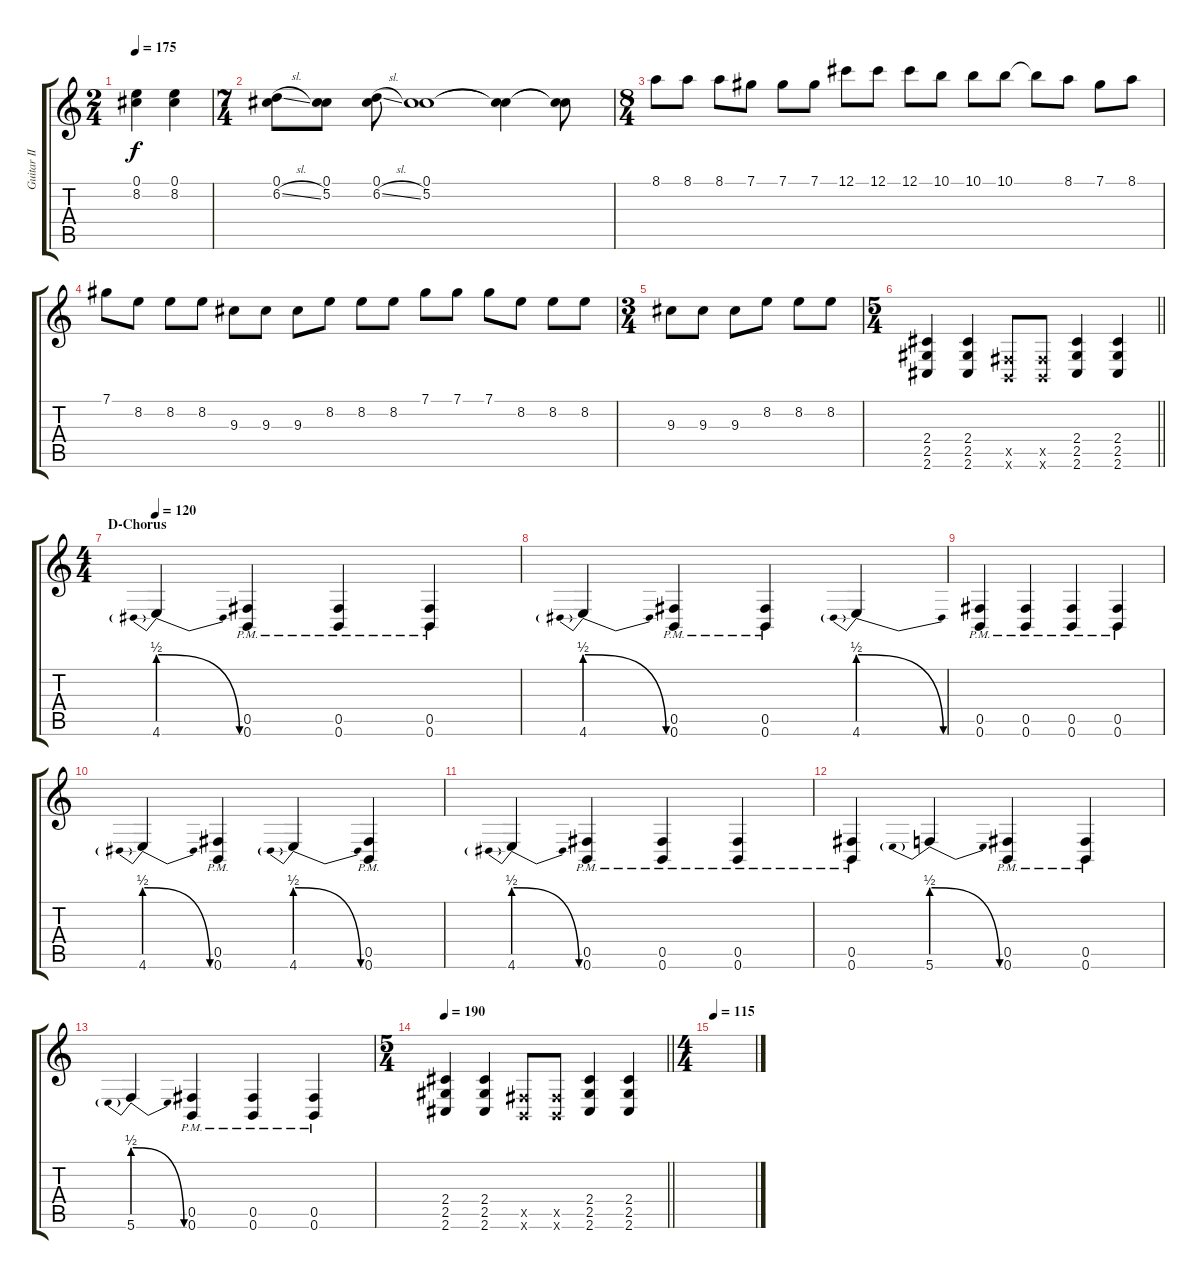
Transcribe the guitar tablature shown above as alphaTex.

\track ("Guitar II" "Guitar II") {instrument overdrivenguitar}
\staff {score tabs}
\tuning (Db4 Ab3 E3 B2 Gb2 B1) {hide}
\ts (2 4)
\tempo 175
\clef g2
\ks c
(0.1 8.2).4{dy f} (0.1 8.2).4 |
\ts (7 4)
(0.1 6.2{sl}).8 (0.1 5.2).8 (0.1 6.2{sl}).8 (0.1 5.2).1 (0.1{t} 5.2{t}).4 (0.1{t} 5.2{t}).8 |
\ts (8 4)
8.1.8 8.1.8 8.1.8 7.1.8 7.1.8 7.1.8 12.1.8 12.1.8 12.1.8 10.1.8 10.1.8 10.1.8 10.1{t}.8 8.1.8 7.1.8 8.1.8 |
7.1.8 8.2.8 8.2.8 8.2.8 9.3.8 9.3.8 9.3.8 8.2.8 8.2.8 8.2.8 7.1.8 7.1.8 7.1.8 8.2.8 8.2.8 8.2.8 |
\ts (3 4)
9.3.8 9.3.8 9.3.8 8.2.8 8.2.8 8.2.8 |
\ts (5 4)
\barLineRight lightlight
(2.4 2.5 2.6).4 (2.4 2.5 2.6).4 (0.5{x} 0.6{x}).8 (0.5{x} 0.6{x}).8 (2.4 2.5 2.6).4 (2.4 2.5 2.6).4 |
\ts (4 4)
\section ("" "D-Chorus")
\tempo 120
4.6{be (prebendrelease 0 2 60 0)}.4 (0.5{pm} 0.6{pm}).4 (0.5{pm} 0.6{pm}).4 (0.5{pm} 0.6{pm}).4 |
4.6{be (prebendrelease 0 2 60 0)}.4 (0.5{pm} 0.6{pm}).4 (0.5{pm} 0.6{pm}).4 4.6{be (prebendrelease 0 2 60 0)}.4 |
(0.5{pm} 0.6{pm}).4 (0.5{pm} 0.6{pm}).4 (0.5{pm} 0.6{pm}).4 (0.5{pm} 0.6{pm}).4 |
4.6{be (prebendrelease 0 2 60 0)}.4 (0.5{pm} 0.6{pm}).4 4.6{be (prebendrelease 0 2 60 0)}.4 (0.5{pm} 0.6{pm}).4 |
4.6{be (prebendrelease 0 2 60 0)}.4 (0.5{pm} 0.6{pm}).4 (0.5{pm} 0.6{pm}).4 (0.5{pm} 0.6{pm}).4 |
(0.5{pm} 0.6{pm}).4 5.6{be (prebendrelease 0 2 60 0)}.4 (0.5{pm} 0.6{pm}).4 (0.5{pm} 0.6{pm}).4 |
5.6{be (prebendrelease 0 2 60 0)}.4 (0.5{pm} 0.6{pm}).4 (0.5{pm} 0.6{pm}).4 (0.5{pm} 0.6{pm}).4 |
\ts (5 4)
\tempo 190
\barLineRight lightlight
(2.4 2.5 2.6).4 (2.4 2.5 2.6).4 (0.5{x} 0.6{x}).8 (0.5{x} 0.6{x}).8 (2.4 2.5 2.6).4 (2.4 2.5 2.6).4 |
\ts (4 4)
\tempo 115
